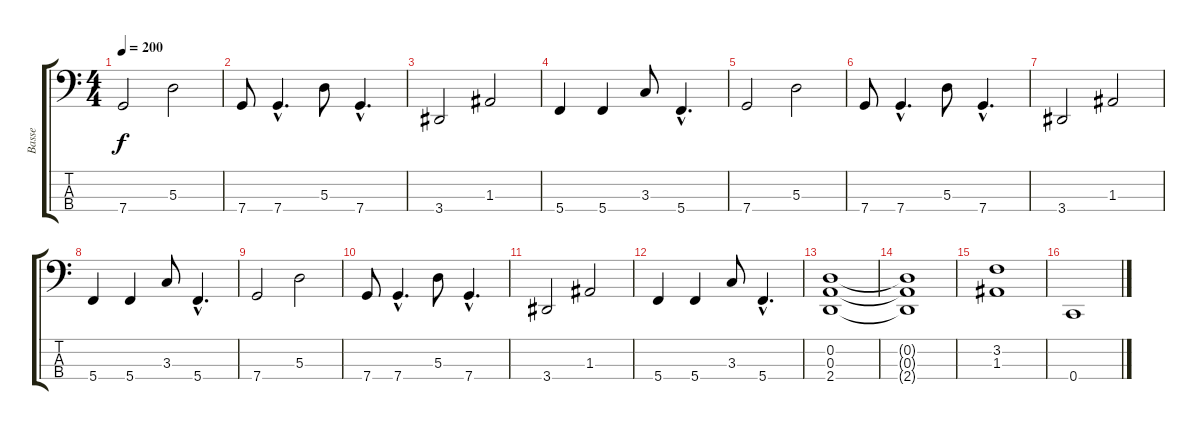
\track ("Basse" "Basse") {instrument synthbass1}
\staff {score tabs}
\tuning (G2 D2 A1 C1) {hide}
\ts (4 4)
\tempo 200
\clef f4
\ks c
7.4.2{dy f} 5.3.2 |
7.4.8 7.4{hac}.4{d} 5.3.8 7.4{hac}.4{d} |
3.4.2 1.3.2 |
5.4.4 5.4.4 3.3.8 5.4{hac}.4{d} |
7.4.2 5.3.2 |
7.4.8 7.4{hac}.4{d} 5.3.8 7.4{hac}.4{d} |
3.4.2 1.3.2 |
5.4.4 5.4.4 3.3.8 5.4{hac}.4{d} |
7.4.2 5.3.2 |
7.4.8 7.4{hac}.4{d} 5.3.8 7.4{hac}.4{d} |
3.4.2 1.3.2 |
5.4.4 5.4.4 3.3.8 5.4{hac}.4{d} |
(0.2 0.3 2.4).1 |
(0.2{t} 0.3{t} 2.4{t}).1 |
(3.2 1.3).1 |
0.4.1
